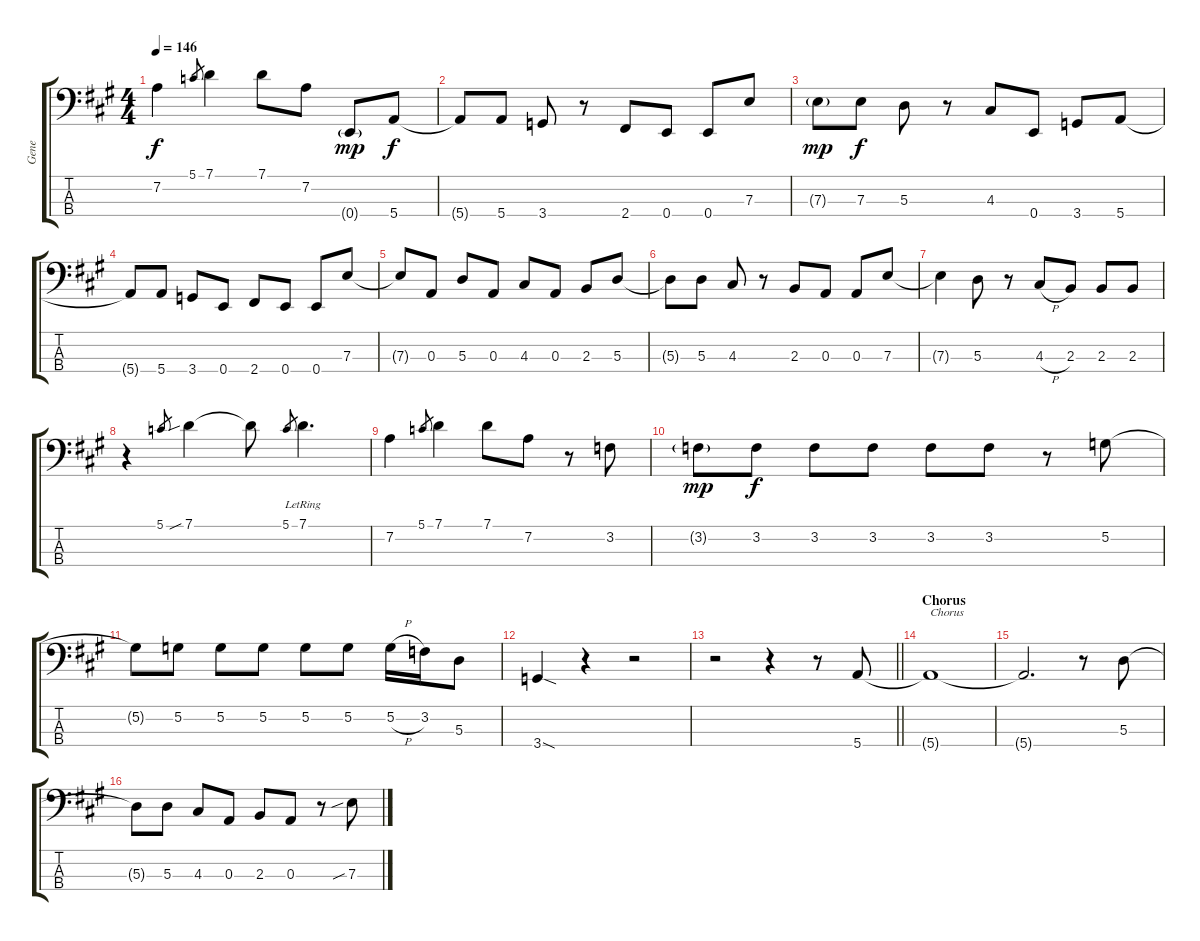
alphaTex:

\track ("Gene" "Gene") {instrument electricbasspick}
\staff {score tabs}
\tuning (G2 D2 A1 E1) {hide}
\ts (4 4)
\tempo 146
\clef f4
\ks a
7.2.4{dy f} 5.1.8{gr} 7.1.4 7.1.8 7.2.8 0.4{g}.8{dy mp} 5.4.8{dy f} |
5.4{t}.8 5.4.8 3.4.8 r.8 2.4.8 0.4.8 0.4.8 7.3.8 |
7.3{g}.8{dy mp} 7.3.8{dy f} 5.3.8 r.8 4.3.8 0.4.8 3.4.8 5.4.8 |
5.4{t}.8 5.4.8 3.4.8 0.4.8 2.4.8 0.4.8 0.4.8 7.3.8 |
7.3{t}.8 0.3.8 5.3.8 0.3.8 4.3.8 0.3.8 2.3.8 5.3.8 |
5.3{t}.8 5.3.8 4.3.8 r.8 2.3.8 0.3.8 0.3.8 7.3.8 |
7.3{t}.4 5.3.8 r.8 4.3{h}.8 2.3.8 2.3.8 2.3.8 |
r.4 5.1.8{gr} 7.1{sib}.4 7.1{t}.8 5.1.8{gr} 7.1{lr}.4{d} |
7.2.4 5.1.8{gr} 7.1.4 7.1.8 7.2.8 r.8 3.2.8 |
3.2{g}.8{dy mp} 3.2.8{dy f} 3.2.8 3.2.8 3.2.8 3.2.8 r.8 5.2.8 |
5.2{t}.8 5.2.8 5.2.8 5.2.8 5.2.8 5.2.8 5.2{h}.16 3.2.16 5.3.8 |
3.4{sod}.4 r.4 r.2 |
\barLineRight lightlight
r.2 r.4 r.8 5.4.8 |
\section ("" "Chorus")
5.4{t}.1{txt "Chorus"} |
5.4{t}.2{d} r.8 5.3.8 |
5.3{t}.8 5.3.8 4.3.8 0.3.8 2.3.8 0.3.8 r.8 7.3{sib}.8
